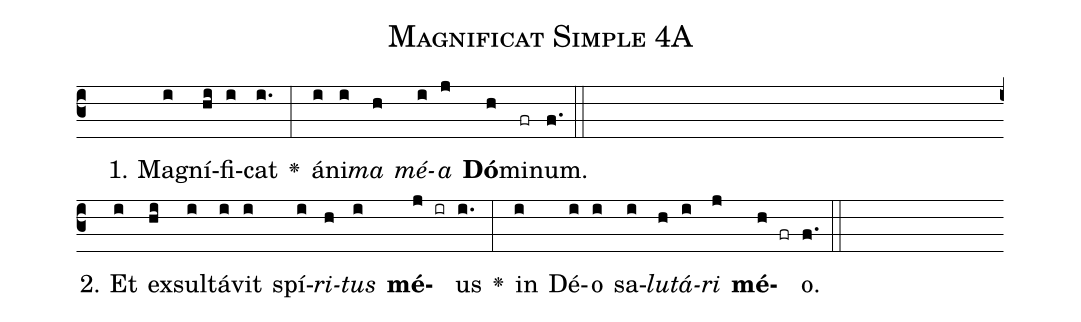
name: Magnificat Simple 4A;
office-part: Magnificat;
%%
(c3)()() 1. M{a}(i)gní(hi)fi(i)cat(i.) <v>\greheightstar</v>(:) á(i)ni(i)<i>ma</i>(h) <i>mé</i>(i)<i>a</i>(j) <b>Dó</b>(h)mi(fr)num.(f.) (::Z)
2. Et(i) ex(hi)sul(i)tá(i)vit(i) spí(i)<i>ri</i>(h)<i>tus</i>(i) <b>mé</b>(j ir)us(i.) <v>\greheightstar</v>(:) in(i) Dé(i)o(i) sa(i)<i>lu</i>(h)<i>tá</i>(i)<i>ri</i>(j) <b>mé</b>(h fr)o.(f.) (::)

%E(i) u(h) o(i) u(j) a(h) e.(f.) (::)
